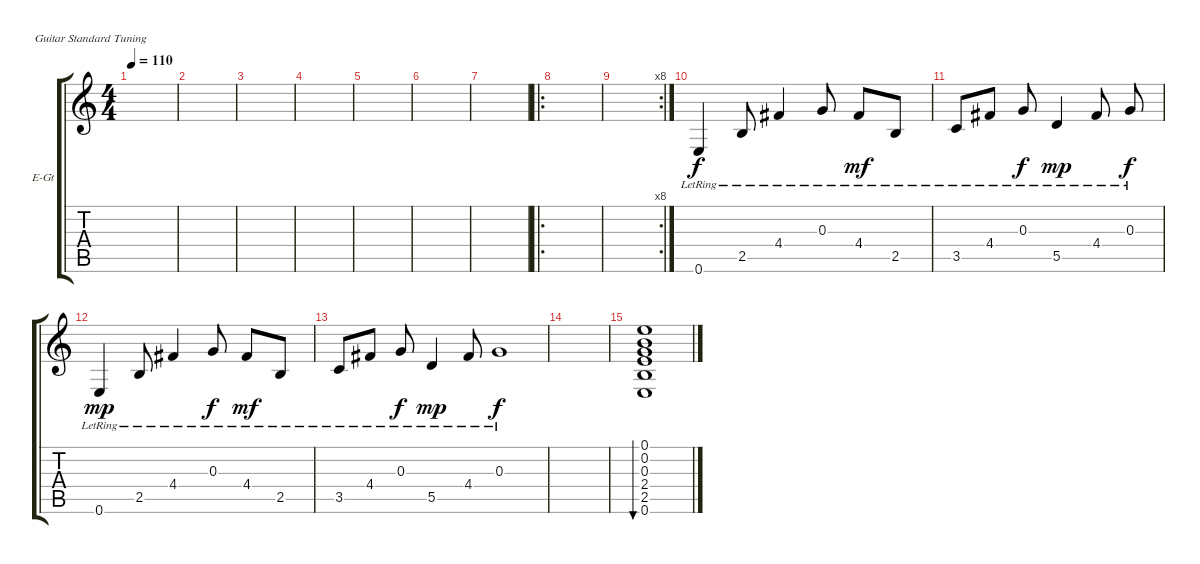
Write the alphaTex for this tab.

\defaultSystemsLayout 4
\bracketExtendMode groupsimilarinstruments
\firstSystemTrackNameOrientation horizontal
\otherSystemsTrackNameOrientation horizontal
\track ("Electric Guitar" "E-Gt") {instrument electricguitarclean}
\staff {score tabs}
\tuning (E4 B3 G3 D3 A2 E2)
\ts (4 4)
\tempo 110
\clef g2
\ks c
|
|
|
|
|
|
|
\ro
|
\rc 8
|
0.6{lr}.4 2.5{lr}.8 4.4{lr}.4 0.3{lr}.8{dy f} 4.4{lr}.8{dy mf} 2.5{lr}.8 |
3.5{lr}.8 4.4{lr}.8 0.3{lr}.8{dy f} 5.5{lr}.4{dy mp} 4.4{lr}.8 0.3{lr}.8{dy f} |
0.6{lr}.4{dy mp} 2.5{lr}.8 4.4{lr}.4 0.3{lr}.8{dy f} 4.4{lr}.8{dy mf} 2.5{lr}.8 |
3.5{lr}.8 4.4{lr}.8 0.3{lr}.8{dy f} 5.5{lr}.4{dy mp} 4.4{lr}.8 0.3{lr}.1{dy f} |
|
(0.6 2.5 2.4 0.3 0.2 0.1).1{bu 473}
